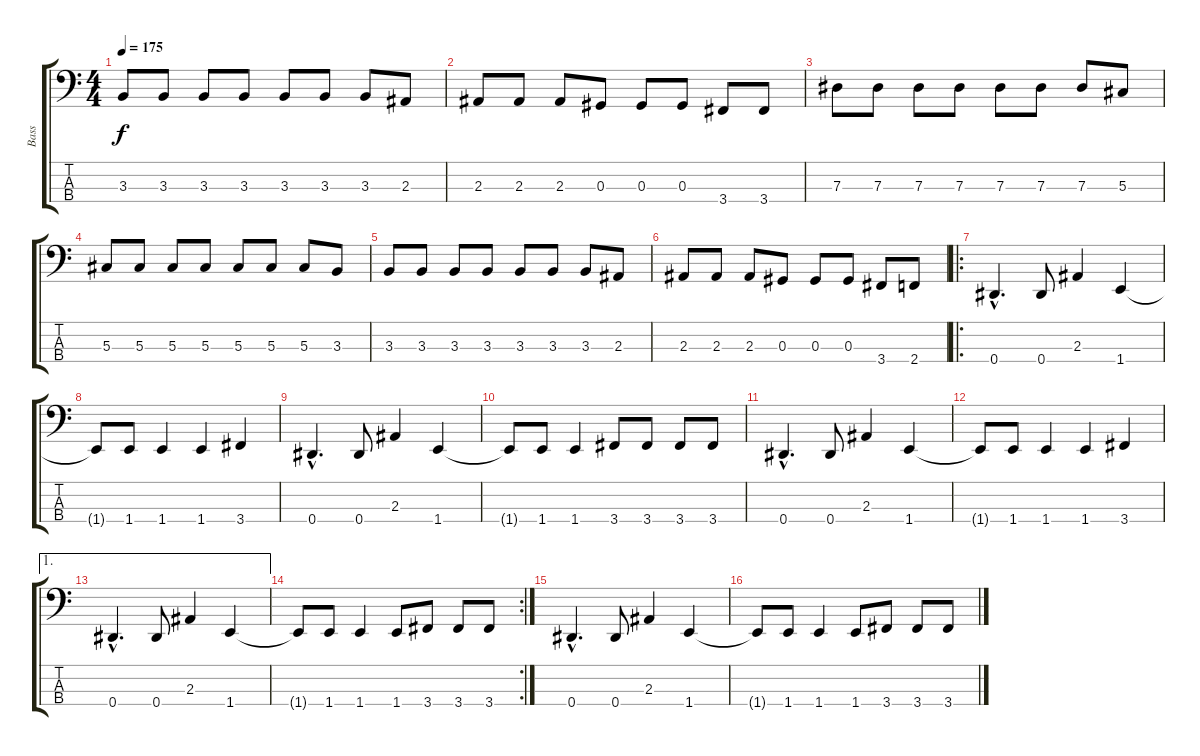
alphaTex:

\track ("Bass" "Bass") {instrument electricbassfinger}
\staff {score tabs}
\tuning (Gb2 Db2 Ab1 Eb1) {hide}
\ts (4 4)
\tempo 175
\clef f4
\ks c
3.3.8{dy f} 3.3.8 3.3.8 3.3.8 3.3.8 3.3.8 3.3.8 2.3.8 |
2.3.8 2.3.8 2.3.8 0.3.8 0.3.8 0.3.8 3.4.8 3.4.8 |
7.3.8 7.3.8 7.3.8 7.3.8 7.3.8 7.3.8 7.3.8 5.3.8 |
5.3.8 5.3.8 5.3.8 5.3.8 5.3.8 5.3.8 5.3.8 3.3.8 |
3.3.8 3.3.8 3.3.8 3.3.8 3.3.8 3.3.8 3.3.8 2.3.8 |
2.3.8 2.3.8 2.3.8 0.3.8 0.3.8 0.3.8 3.4.8 2.4.8 |
\ro
0.4{hac}.4{d} 0.4.8 2.3.4 1.4.4 |
1.4{t}.8 1.4.8 1.4.4 1.4.4 3.4.4 |
0.4{hac}.4{d} 0.4.8 2.3.4 1.4.4 |
1.4{t}.8 1.4.8 1.4.4 3.4.8 3.4.8 3.4.8 3.4.8 |
0.4{hac}.4{d} 0.4.8 2.3.4 1.4.4 |
1.4{t}.8 1.4.8 1.4.4 1.4.4 3.4.4 |
\ae 1
0.4{hac}.4{d} 0.4.8 2.3.4 1.4.4 |
\rc 2
1.4{t}.8 1.4.8 1.4.4 1.4.8 3.4.8 3.4.8 3.4.8 |
0.4{hac}.4{d} 0.4.8 2.3.4 1.4.4 |
1.4{t}.8 1.4.8 1.4.4 1.4.8 3.4.8 3.4.8 3.4.8
